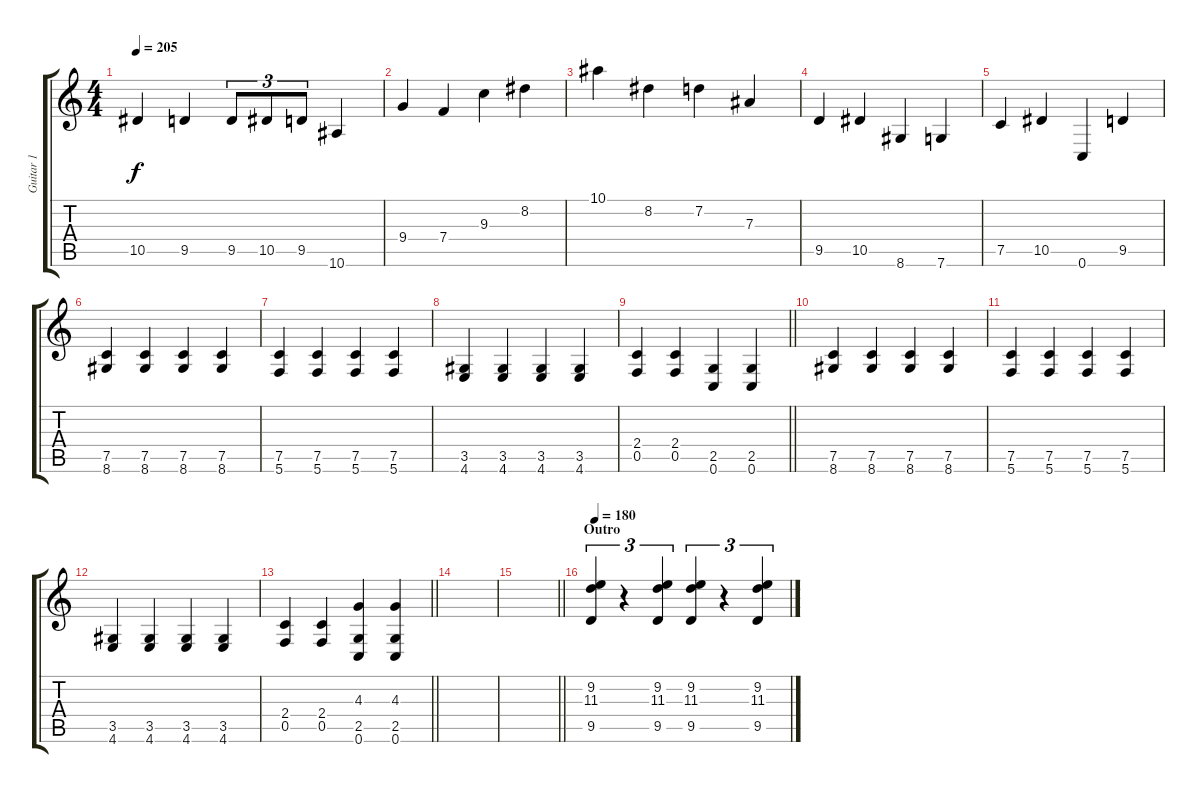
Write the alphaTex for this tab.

\track ("Guitar 1" "Guitar 1") {instrument distortionguitar}
\staff {score tabs}
\tuning (C4 G3 Eb3 Bb2 F2 C2) {hide}
\ts (4 4)
\tempo 205
\clef g2
\ks c
10.5.4{dy f} 9.5.4 9.5.8{tu (3 2)} 10.5.8{tu (3 2)} 9.5.8{tu (3 2)} 10.6.4 |
9.4.4 7.4.4 9.3.4 8.2.4 |
10.1.4 8.2.4 7.2.4 7.3.4 |
9.5.4 10.5.4 8.6.4 7.6.4 |
7.5.4 10.5.4 0.6.4 9.5.4 |
(7.5 8.6).4 (7.5 8.6).4 (7.5 8.6).4 (7.5 8.6).4 |
(7.5 5.6).4 (7.5 5.6).4 (7.5 5.6).4 (7.5 5.6).4 |
(3.5 4.6).4 (3.5 4.6).4 (3.5 4.6).4 (3.5 4.6).4 |
\barLineRight lightlight
(2.4 0.5).4 (2.4 0.5).4 (2.5 0.6).4 (2.5 0.6).4 |
(7.5 8.6).4 (7.5 8.6).4 (7.5 8.6).4 (7.5 8.6).4 |
(7.5 5.6).4 (7.5 5.6).4 (7.5 5.6).4 (7.5 5.6).4 |
(3.5 4.6).4 (3.5 4.6).4 (3.5 4.6).4 (3.5 4.6).4 |
\barLineRight lightlight
(2.4 0.5).4 (2.4 0.5).4 (4.3 2.5 0.6).4 (4.3 2.5 0.6).4 |
|
\barLineRight lightlight
|
\section ("" "Outro")
\tempo 180
(9.2 11.3 9.5).4{tu (3 2) volume 10} r.4{tu (3 2)} (9.2 11.3 9.5).4{tu (3 2)} (9.2 11.3 9.5).4{tu (3 2)} r.4{tu (3 2)} (9.2 11.3 9.5).4{tu (3 2)}
